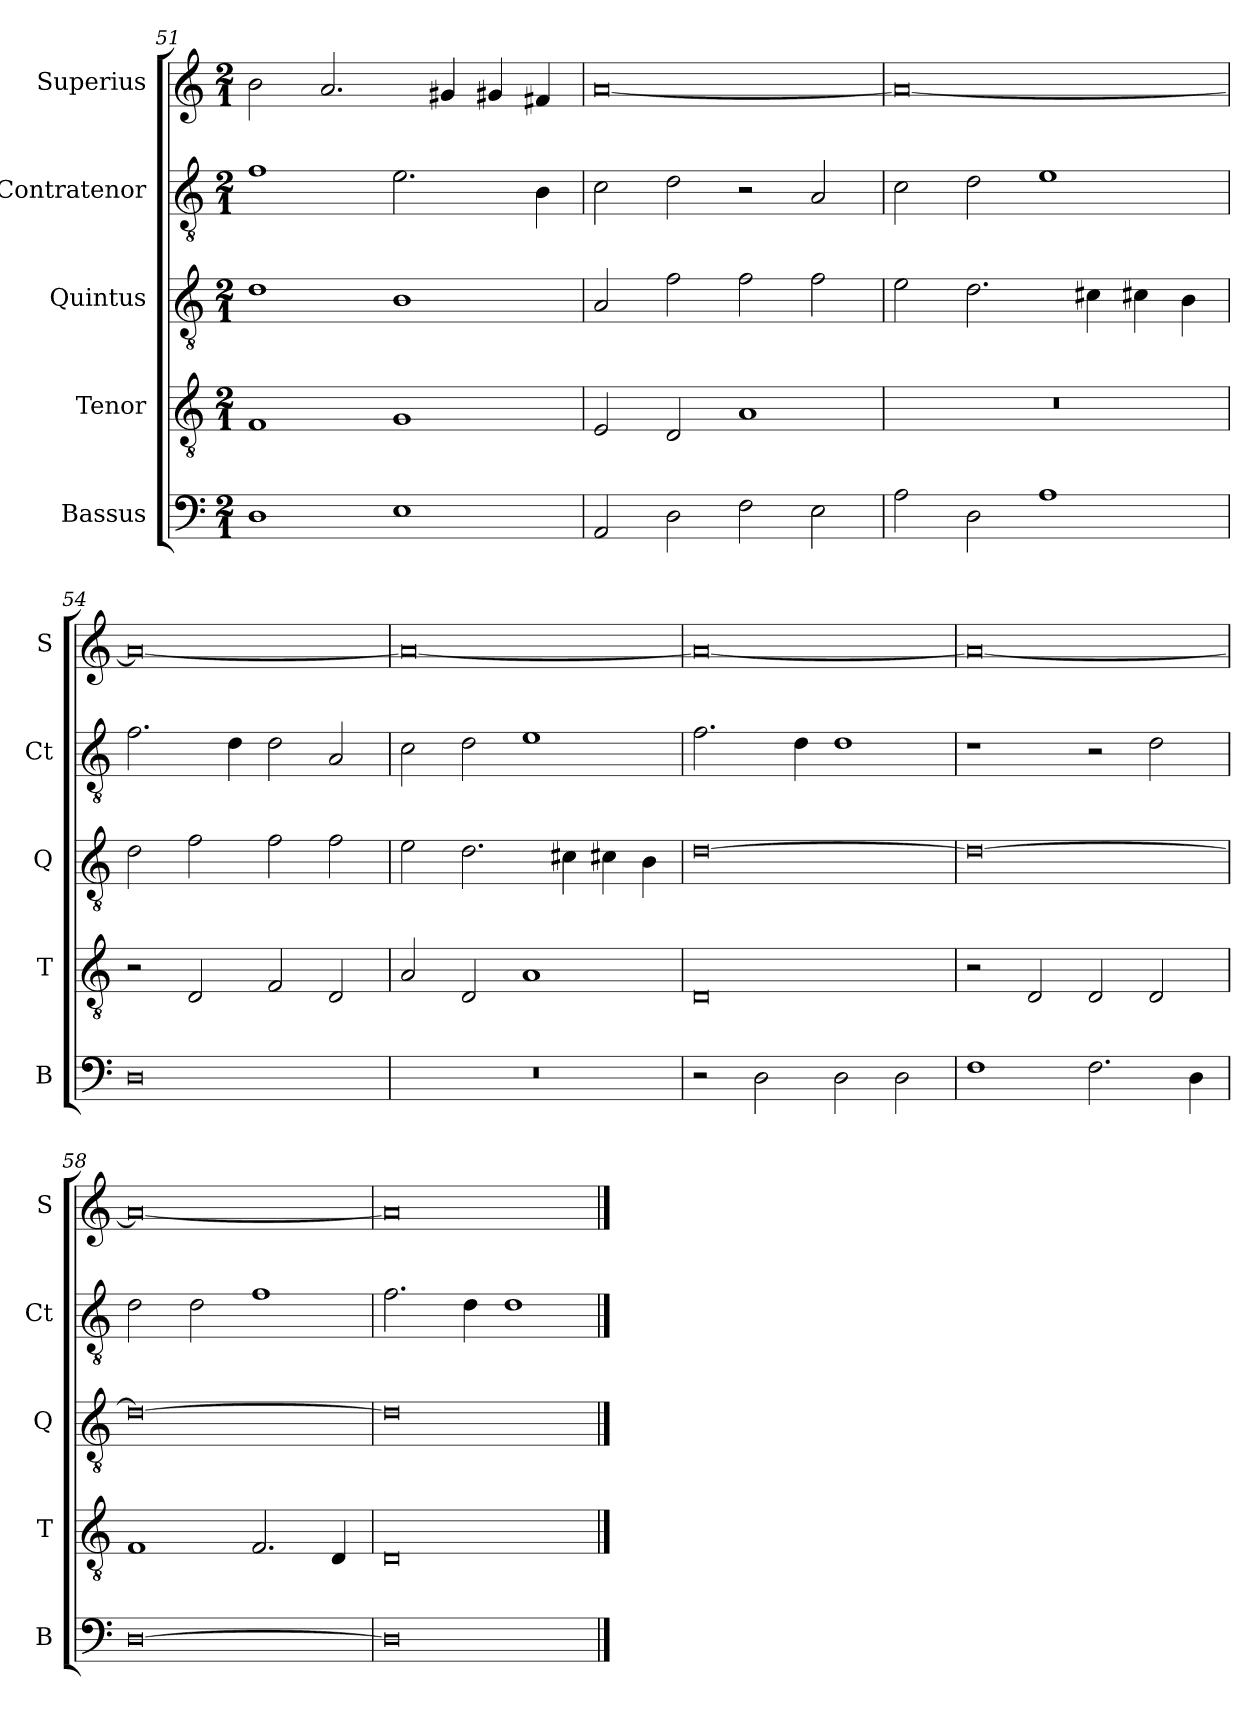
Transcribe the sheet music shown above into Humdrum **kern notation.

**kern	**kern	**kern	**kern	**kern
*part5	*part4	*part3	*part2	*part1
*staff5	*staff4	*staff3	*staff2	*staff1
*I"Bassus	*I"Tenor	*I"Quintus	*I"Contratenor	*I"Superius
*I'B	*I'T	*I'Q	*I'Ct	*I'S
*clefF4	*clefGv2	*clefGv2	*clefGv2	*clefG2
*k[]	*k[]	*k[]	*k[]	*k[]
*M2/1	*M2/1	*M2/1	*M2/1	*M2/1
=51	=51	=51	=51	=51
1D	1F	1d	1f	2b\
.	.	.	.	2.a/
1E	1G	1B	2.e\	.
.	.	.	.	4g#X/
.	.	.	.	4g#X/
.	.	.	4B\	4f#X/
=52	=52	=52	=52	=52
2AA/	2E/	2A/	2c\	[0a
2D\	2D/	2f\	2d\	.
2F\	1A	2f\	2r	.
2E\	.	2f\	2A/	.
=53	=53	=53	=53	=53
2A\	0r	2e\	2c\	0a_
2D\	.	2.d\	2d\	.
1A	.	.	1e	.
.	.	4c#X\	.	.
.	.	4c#X\	.	.
.	.	4B\	.	.
=54	=54	=54	=54	=54
0D	2r	2d\	2.f\	0a_
.	2D/	2f\	.	.
.	.	.	4d\	.
.	2F/	2f\	2d\	.
.	2D/	2f\	2A/	.
=55	=55	=55	=55	=55
0r	2A/	2e\	2c\	0a_
.	2D/	2.d\	2d\	.
.	1A	.	1e	.
.	.	4c#X\	.	.
.	.	4c#X\	.	.
.	.	4B\	.	.
=56	=56	=56	=56	=56
2r	0D	[0d	2.f\	0a_
2D\	.	.	.	.
.	.	.	4d\	.
2D\	.	.	1d	.
2D\	.	.	.	.
=57	=57	=57	=57	=57
1F	2r	0d_	1r	0a_
.	2D/	.	.	.
2.F\	2D/	.	2r	.
.	2D/	.	2d\	.
4D\	.	.	.	.
=58	=58	=58	=58	=58
[0D	1F	0d_	2d\	0a_
.	.	.	2d\	.
.	2.F/	.	1f	.
.	4D/	.	.	.
=59	=59	=59	=59	=59
0D]	0D	0d]	2.f\	0a]
.	.	.	4d\	.
.	.	.	1d	.
==	==	==	==	==
*-	*-	*-	*-	*-
